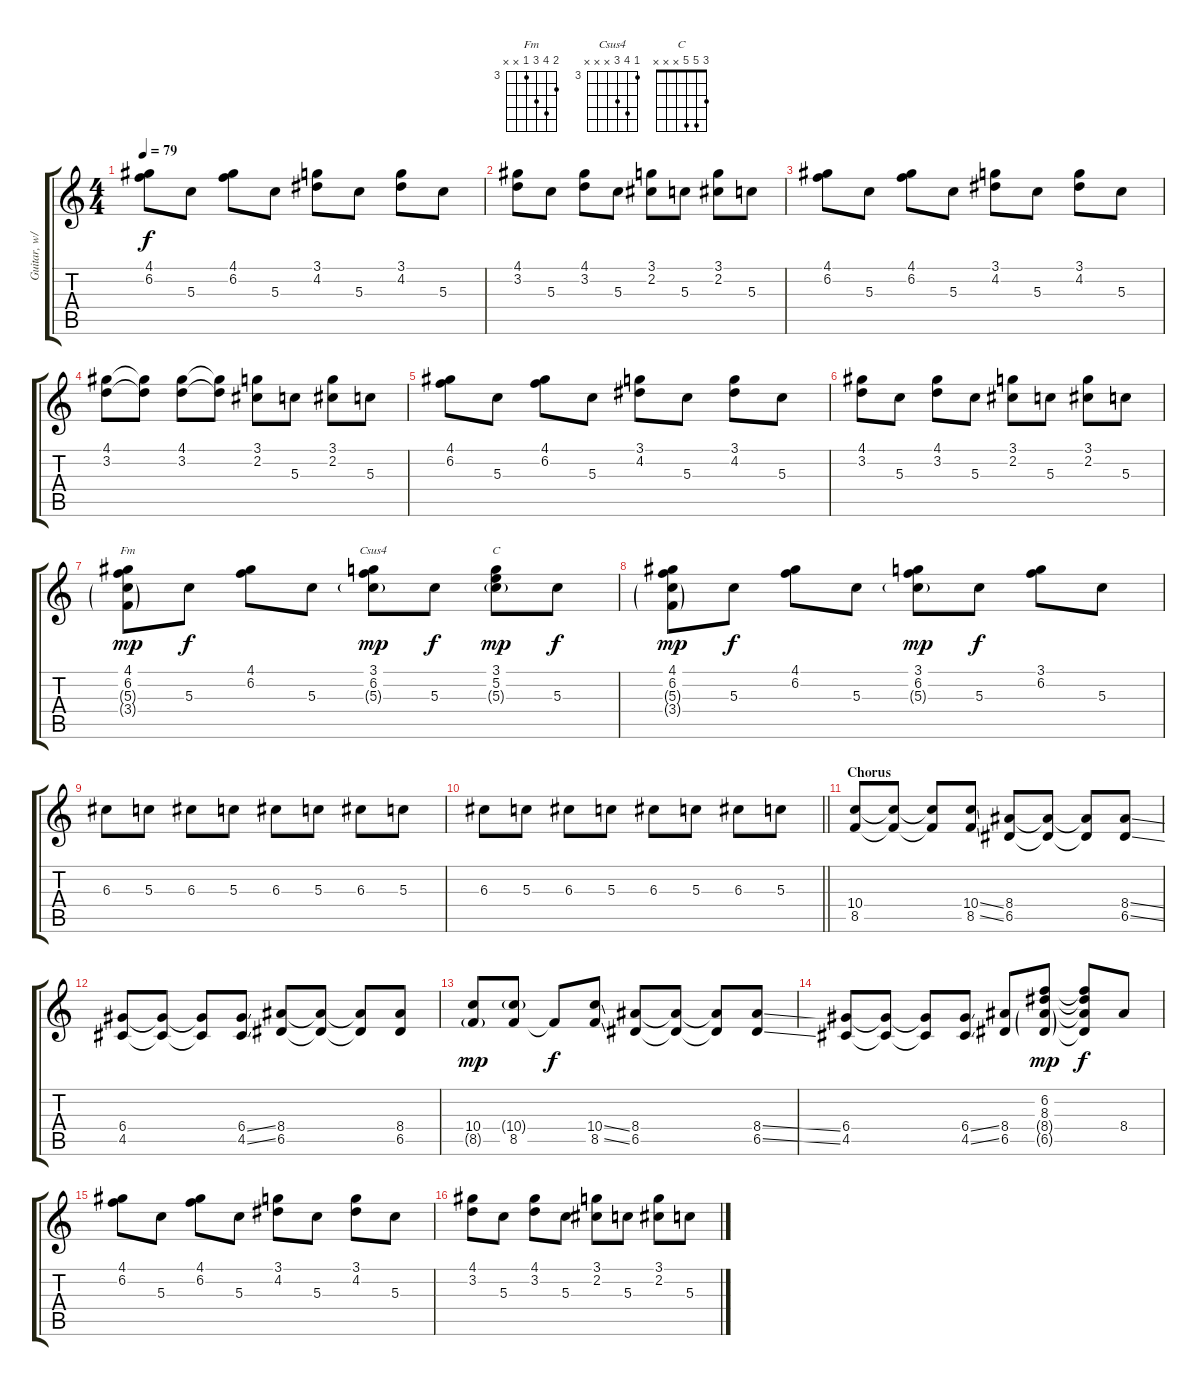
\track ("Guitar, w/o Kbd" "Guitar, w/") {instrument electricguitarjazz}
\staff {score tabs}
\tuning (E4 B3 G3 D3 A2 E2) {hide}
\chord ("Fm" 4 6 5 3 x x) {firstfret 3}
\chord ("Csus4" 3 6 5 x x x) {firstfret 3}
\chord ("C" 3 5 5 x x x)
\ts (4 4)
\tempo 79
\clef g2
\ks c
(4.1 6.2).8{dy f} 5.3.8 (4.1 6.2).8 5.3.8 (3.1 4.2).8 5.3.8 (3.1 4.2).8 5.3.8 |
(4.1 3.2).8 5.3.8 (4.1 3.2).8 5.3.8 (3.1 2.2).8 5.3.8 (3.1 2.2).8 5.3.8 |
(4.1 6.2).8 5.3.8 (4.1 6.2).8 5.3.8 (3.1 4.2).8 5.3.8 (3.1 4.2).8 5.3.8 |
(4.1 3.2).8 (4.1{t} 3.2{t}).8 (4.1 3.2).8 (4.1{t} 3.2{t}).8 (3.1 2.2).8 5.3.8 (3.1 2.2).8 5.3.8 |
(4.1 6.2).8 5.3.8 (4.1 6.2).8 5.3.8 (3.1 4.2).8 5.3.8 (3.1 4.2).8 5.3.8 |
(4.1 3.2).8 5.3.8 (4.1 3.2).8 5.3.8 (3.1 2.2).8 5.3.8 (3.1 2.2).8 5.3.8 |
(4.1 6.2 5.3{g} 3.4{g}).8{ch "Fm" dy mp} 5.3.8{dy f} (4.1 6.2).8 5.3.8 (3.1 6.2 5.3{g}).8{ch "Csus4" dy mp} 5.3.8{dy f} (3.1 5.2 5.3{g}).8{ch "C" dy mp} 5.3.8{dy f} |
(4.1 6.2 5.3{g} 3.4{g}).8{dy mp} 5.3.8{dy f} (4.1 6.2).8 5.3.8 (3.1 6.2 5.3{g}).8{dy mp} 5.3.8{dy f} (3.1 6.2).8 5.3.8 |
6.3.8 5.3.8 6.3.8 5.3.8 6.3.8 5.3.8 6.3.8 5.3.8 |
\barLineRight lightlight
6.3.8 5.3.8 6.3.8 5.3.8 6.3.8 5.3.8 6.3.8 5.3.8 |
\section ("" "Chorus")
(10.4 8.5).8 (10.4{t} 8.5{t}).8 (10.4{t} 8.5{t}).8 (10.4{ss} 8.5{ss}).8 (8.4 6.5).8 (8.4{t} 6.5{t}).8 (8.4{t} 6.5{t}).8 (8.4{ss} 6.5{ss}).8 |
(6.4 4.5).8 (6.4{t} 4.5{t}).8 (6.4{t} 4.5{t}).8 (6.4{ss} 4.5{ss}).8 (8.4 6.5).8 (8.4{t} 6.5{t}).8 (8.4{t} 6.5{t}).8 (8.4 6.5).8 |
(10.4 8.5{g}).8{dy mp} (10.4{g} 8.5).8 8.5{t}.8{dy f} (10.4{ss} 8.5{ss}).8 (8.4 6.5).8 (8.4{t} 6.5{t}).8 (8.4{t} 6.5{t}).8 (8.4{ss} 6.5{ss}).8 |
(6.4 4.5).8 (6.4{t} 4.5{t}).8 (6.4{t} 4.5{t}).8 (6.4{ss} 4.5{ss}).8 (8.4 6.5).8 (6.2 8.3 8.4{g} 6.5{g}).8{dy mp} (6.2{t} 8.3{t} 8.4{t} 6.5{t}).8{dy f} 8.4.8 |
(4.1 6.2).8 5.3.8 (4.1 6.2).8 5.3.8 (3.1 4.2).8 5.3.8 (3.1 4.2).8 5.3.8 |
(4.1 3.2).8 5.3.8 (4.1 3.2).8 5.3.8 (3.1 2.2).8 5.3.8 (3.1 2.2).8 5.3.8
